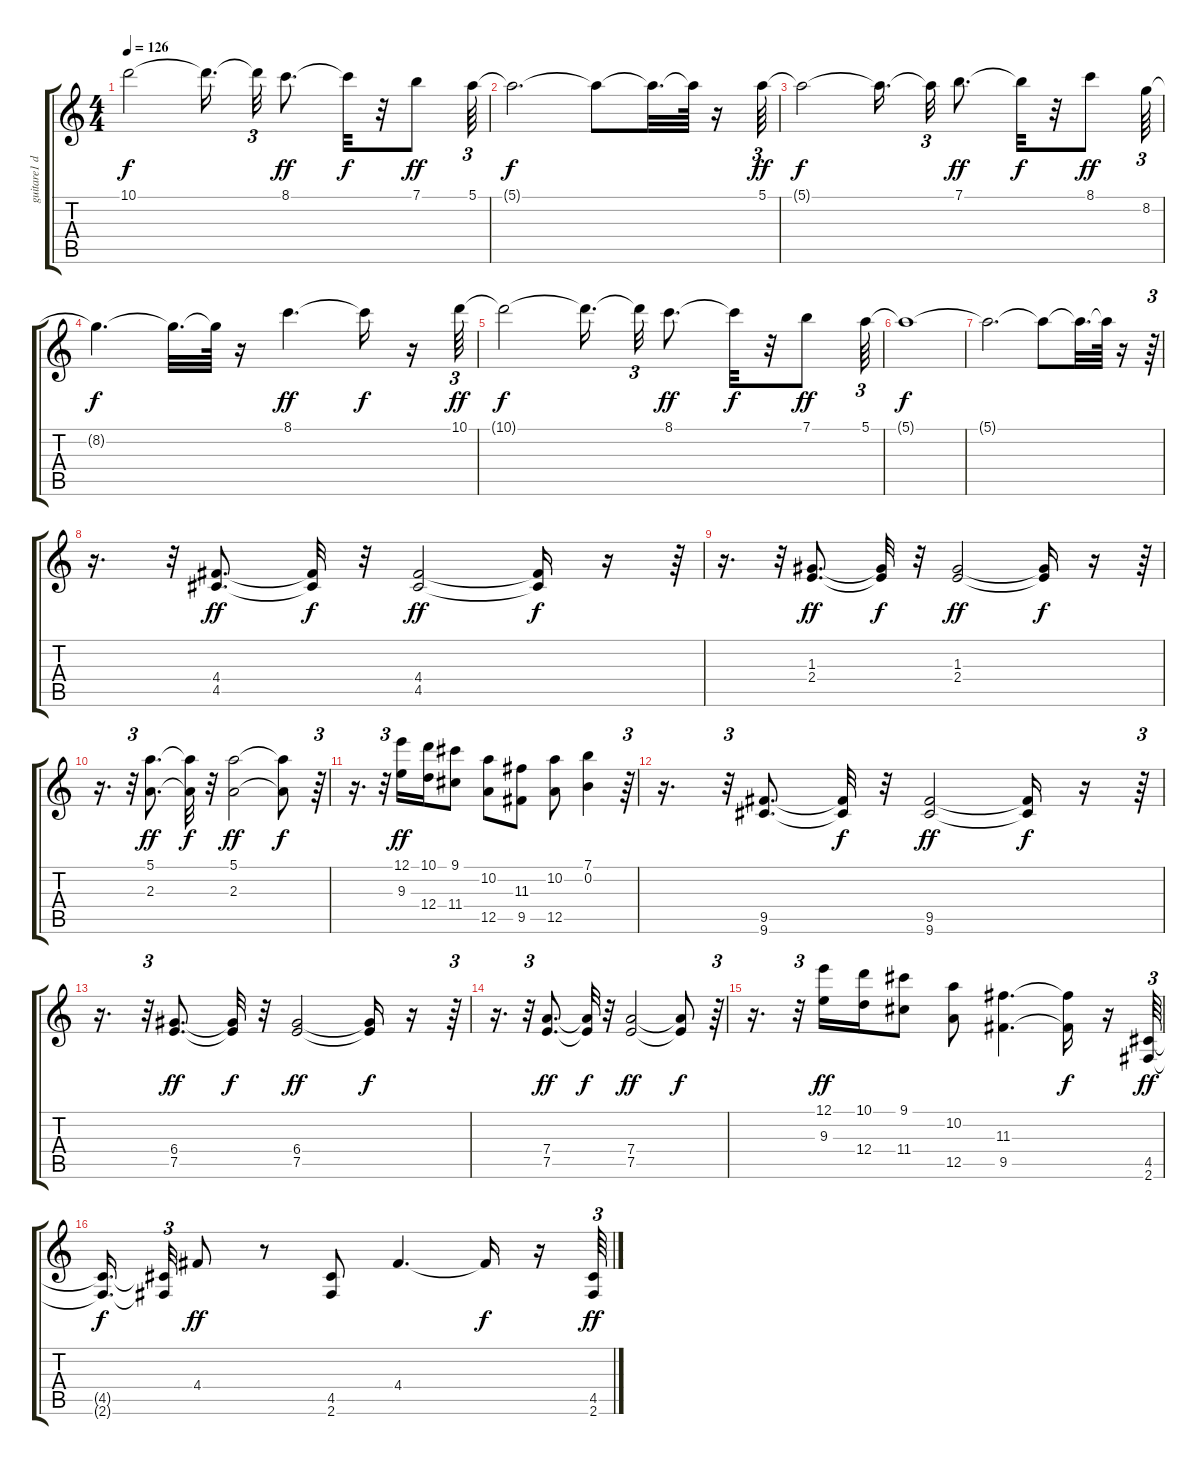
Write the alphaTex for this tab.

\track ("guitare1 disto" "guitare1 d") {instrument distortionguitar}
\staff {score tabs}
\tuning (E4 B3 G3 D3 A2 E2) {hide}
\ts (4 4)
\tempo 126
\clef g2
\ks c
10.1{t}.2{dy f} 10.1{t}.16{d} 10.1{t}.32{tu (3 2)} 8.1.8{d dy ff} 8.1{t}.32{dy f} r.32 7.1.8{dy ff} 5.1.64{tu (3 2)} |
5.1{t}.2{d dy f} 5.1{t}.8 5.1{t}.32{d} 5.1{t}.64 r.16 5.1.64{tu (3 2) dy ff} |
5.1{t}.2{dy f} 5.1{t}.16{d} 5.1{t}.32{tu (3 2)} 7.1.8{d dy ff} 7.1{t}.32{dy f} r.32 8.1.8{dy ff} 8.2.64{tu (3 2)} |
8.2{t}.4{d dy f} 8.2{t}.32{d} 8.2{t}.64 r.16 8.1.4{d dy ff} 8.1{t}.16{dy f} r.16 10.1.64{tu (3 2) dy ff} |
10.1{t}.2{dy f} 10.1{t}.16{d} 10.1{t}.32{tu (3 2)} 8.1.8{d dy ff} 8.1{t}.32{dy f} r.32 7.1.8{dy ff} 5.1.64{tu (3 2)} |
5.1{t}.1{dy f} |
5.1{t}.2{d} 5.1{t}.8 5.1{t}.32{d} 5.1{t}.64 r.16 r.64{tu (3 2)} |
r.16{d} r.32{tu (3 2)} (4.4 4.5).8{d dy ff} (4.4{t} 4.5{t}).32{dy f} r.32 (4.4 4.5).2{dy ff} (4.4{t} 4.5{t}).16{dy f} r.16 r.64{tu (3 2)} |
r.16{d} r.32{tu (3 2)} (1.3 2.4).8{d dy ff} (1.3{t} 2.4{t}).32{dy f} r.32 (1.3 2.4).2{dy ff} (1.3{t} 2.4{t}).16{dy f} r.16 r.64{tu (3 2)} |
r.16{d} r.32{tu (3 2)} (5.1 2.3).8{d dy ff} (5.1{t} 2.3{t}).32{dy f} r.32 (5.1 2.3).2{dy ff} (5.1{t} 2.3{t}).8{dy f} r.64{tu (3 2)} |
r.16{d} r.32{tu (3 2)} (12.1 9.3).16{dy ff} (10.1 12.4).16 (9.1 11.4).8 (10.2 12.5).8 (11.3 9.5).8 (10.2 12.5).8 (7.1 0.2).4 r.64{tu (3 2)} |
r.16{d} r.32{tu (3 2)} (9.5 9.6).8{d} (9.5{t} 9.6{t}).32{dy f} r.32 (9.5 9.6).2{dy ff} (9.5{t} 9.6{t}).16{dy f} r.16 r.64{tu (3 2)} |
r.16{d} r.32{tu (3 2)} (6.4 7.5).8{d dy ff} (6.4{t} 7.5{t}).32{dy f} r.32 (6.4 7.5).2{dy ff} (6.4{t} 7.5{t}).16{dy f} r.16 r.64{tu (3 2)} |
r.16{d} r.32{tu (3 2)} (7.4 7.5).8{d dy ff} (7.4{t} 7.5{t}).32{dy f} r.32 (7.4 7.5).2{dy ff} (7.4{t} 7.5{t}).8{dy f} r.64{tu (3 2)} |
r.16{d} r.32{tu (3 2)} (12.1 9.3).16{dy ff} (10.1 12.4).16 (9.1 11.4).8 (10.2 12.5).8 (11.3 9.5).4{d} (11.3{t} 9.5{t}).16{dy f} r.16 (4.5 2.6).64{tu (3 2) dy ff} |
(4.5{t} 2.6{t}).16{d dy f} (4.5{t} 2.6{t}).32{tu (3 2)} 4.4.8{dy ff} r.8 (4.5 2.6).8 4.4.4{d} 4.4{t}.16{dy f} r.16 (4.5 2.6).64{tu (3 2) dy ff}
